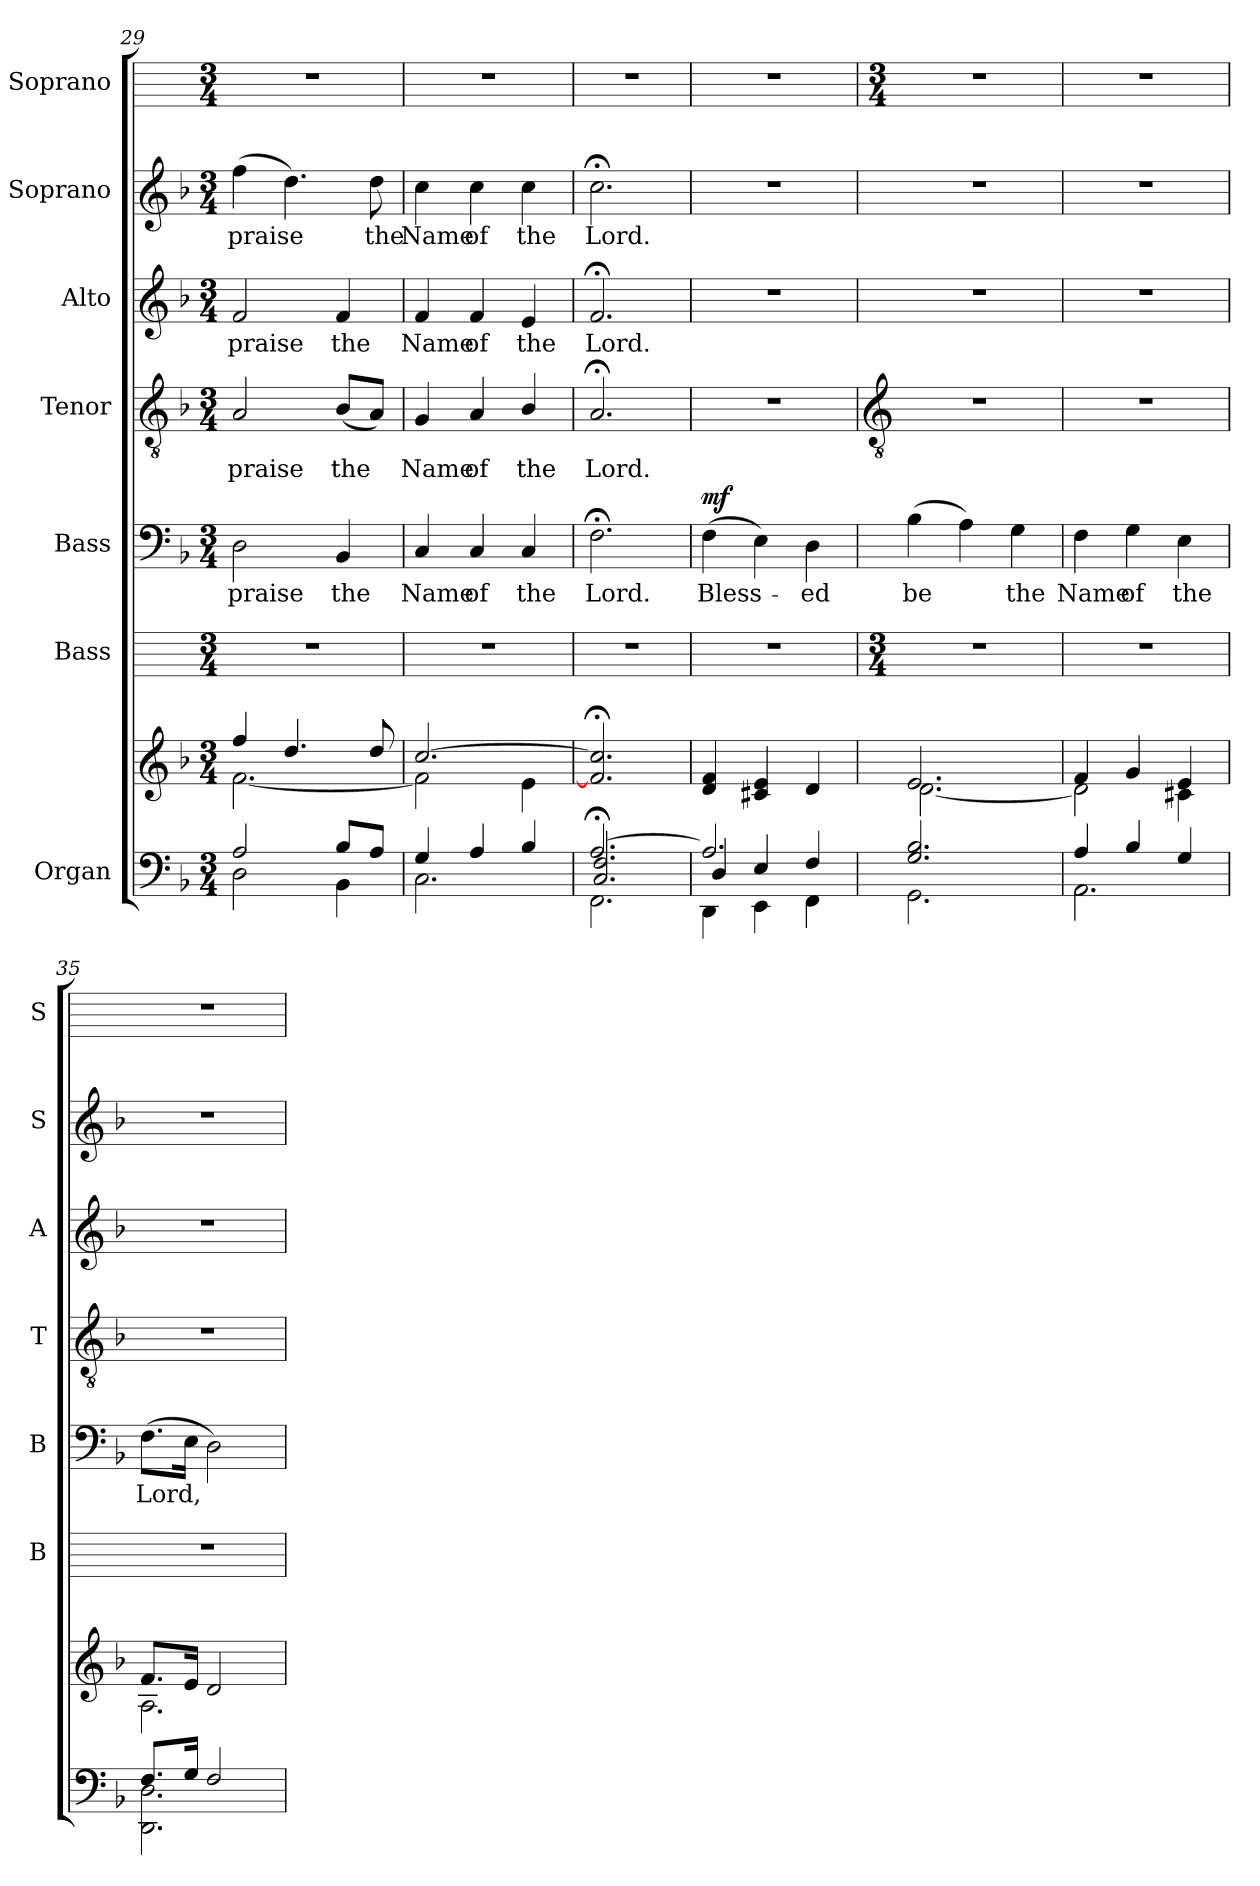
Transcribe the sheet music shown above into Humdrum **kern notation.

**kern	**kern	**kern	**kern	**text	**dynam	**kern	**text	**kern	**text	**kern	**text	**kern
*part7	*part7	*part6	*part5	*part5	*part5	*part4	*part4	*part3	*part3	*part2	*part2	*part1
*staff8	*staff7	*staff6	*staff5	*staff5	*staff5	*staff4	*staff4	*staff3	*staff3	*staff2	*staff2	*staff1
*I"Organ	*	*I"Bass	*I"Bass	*	*	*I"Tenor	*	*I"Alto	*	*I"Soprano	*	*I"Soprano
*	*	*I'B	*I'B	*	*	*I'T	*	*I'A	*	*I'S	*	*I'S
*clefF4	*clefG2	*	*clefF4	*	*	*clefGv2	*	*clefG2	*	*clefG2	*	*
*k[b-]	*k[b-]	*	*k[b-]	*	*	*k[b-]	*	*k[b-]	*	*k[b-]	*	*
*F:	*F:	*	*F:	*	*	*F:	*	*F:	*	*F:	*	*
*M3/4	*M3/4	*M3/4	*M3/4	*	*	*M3/4	*	*M3/4	*	*M3/4	*	*M3/4
=29	=29	=29	=29	=29	=29	=29	=29	=29	=29	=29	=29	=29
*^	*^	*	*	*	*	*	*	*	*	*	*	*
!	!	!	!	!	!	!LO:LY:b	!	!	!LO:LY:b	!	!LO:LY:b	!	!LO:LY:b	!
2A/	2D\	4ff/	[2.f\	2.r	2D	praise	.	2A	praise	2f	praise	(>4ff	praise	2.r
.	.	4.dd/	.	.	.	.	.	.	.	.	.	4.dd)	.	.
!	!	!	!	!	!	!LO:LY:b	!	!	!LO:LY:b	!	!LO:LY:b	!	!	!
8B-/L	4BB-\	.	.	.	4BB-	the	.	(<8B-L	the	4f	the	.	.	.
!	!	!	!	!	!	!	!	!	!	!	!	!	!LO:LY:b	!
8A/J	.	8dd/	.	.	.	.	.	8AJ)	.	.	.	8dd	the	.
=30	=30	=30	=30	=30	=30	=30	=30	=30	=30	=30	=30	=30	=30	=30
!	!	!	!	!	!	!LO:LY:b	!	!	!LO:LY:b	!	!LO:LY:b	!	!LO:LY:b	!
4G/	2.C\	[2.cc/	2f\]	2.r	4C	Name	.	4G	Name	4f	Name	4cc	Name	2.r
!	!	!	!	!	!	!LO:LY:b	!	!	!LO:LY:b	!	!LO:LY:b	!	!LO:LY:b	!
4A/	.	.	.	.	4C	of	.	4A	of	4f	of	4cc	of	.
!	!	!	!	!	!	!LO:LY:b	!	!	!LO:LY:b	!	!LO:LY:b	!	!LO:LY:b	!
4B-/	.	.	4e\	.	4C	the	.	4B-/	the	4e	the	4cc	the	.
=31	=31	=31	=31	=31	=31	=31	=31	=31	=31	=31	=31	=31	=31	=31
*	*^	*	*	*	*	*	*	*	*	*	*	*	*	*
!	!	!	!	!	!	!	!LO:LY:b	!	!	!LO:LY:b	!	!LO:LY:b	!	!LO:LY:b	!
*	*	*	*v	*v	*	*	*	*	*	*	*	*	*	*	*
[2.A/	2.C/ 2.F/	2.FF;\	2.f/];< 2.cc/];<	2.r	2.F;<	Lord.	.	2.A;<	Lord.	2.f;<	Lord.	2.cc;<	Lord.	2.r
=32	=32	=32	=32	=32	=32	=32	=32	=32	=32	=32	=32	=32	=32	=32
!	!	!	!	!	!	!LO:LY:b	!LO:DY:b	!LO:N:vis=1	!	!LO:N:vis=1	!	!LO:N:vis=1	!	!
2.A/]	4D/	4DD\	4d/ 4f/	2.r	(>4F	Bless-	mf	2.r	.	2.r	.	2.r	.	2.r
.	4E/	4EE\	4c#X/ 4e/	.	4E)	.	.	.	.	.	.	.	.	.
!	!	!	!	!	!	!LO:LY:b	!	!	!	!	!	!	!	!
.	4F/	4FF\	4d/	.	4D	ed	.	.	.	.	.	.	.	.
*v	*v	*v	*	*	*	*	*	*	*	*	*	*	*	*
!!LO:LB:g=z
=33	=33	=33	=33	=33	=33	=33	=33	=33	=33	=33	=33	=33
*	*	*	*	*	*	*clefGv2	*	*	*	*	*	*
*	*	*M3/4	*	*	*	*	*	*	*	*	*	*M3/4
*^	*^	*	*	*	*	*	*	*	*	*	*	*
*	*^	*	*	*	*	*	*	*	*	*	*	*	*	*
!	!	!	!	!	!	!	!LO:LY:b	!	!LO:N:vis=1	!	!LO:N:vis=1	!	!LO:N:vis=1	!	!
*	*v	*v	*	*	*	*	*	*	*	*	*	*	*	*	*
2.G/ 2.B-/	2.GG\	2.e	[2.d\	2.r	(>4B-	be	.	2.r	.	2.r	.	2.r	.	2.r
.	.	.	.	.	4A)	.	.	.	.	.	.	.	.	.
!	!	!	!	!	!	!LO:LY:b	!	!	!	!	!	!	!	!
.	.	.	.	.	4G	the	.	.	.	.	.	.	.	.
=34	=34	=34	=34	=34	=34	=34	=34	=34	=34	=34	=34	=34	=34	=34
!	!	!	!	!	!	!LO:LY:b	!	!LO:N:vis=1	!	!LO:N:vis=1	!	!LO:N:vis=1	!	!
4A/	2.AA\	4f	2d\]	2.r	4F	Name	.	2.r	.	2.r	.	2.r	.	2.r
!	!	!	!	!	!	!LO:LY:b	!	!	!	!	!	!	!	!
4B-/	.	4g	.	.	4G	of	.	.	.	.	.	.	.	.
!	!	!	!	!	!	!LO:LY:b	!	!	!	!	!	!	!	!
4G/	.	4e	4c#X\	.	4E	the	.	.	.	.	.	.	.	.
=35	=35	=35	=35	=35	=35	=35	=35	=35	=35	=35	=35	=35	=35	=35
!	!	!	!	!	!	!LO:LY:b	!	!LO:N:vis=1	!	!LO:N:vis=1	!	!LO:N:vis=1	!	!
8.F/L	2.DD\ 2.D\	8.fL	2.A\	2.r	(>8.FL	Lord,	.	2.r	.	2.r	.	2.r	.	2.r
16G/J	.	16eJ	.	.	16EJ	.	.	.	.	.	.	.	.	.
2F/	.	2d	.	.	2D)	.	.	.	.	.	.	.	.	.
*v	*v	*	*	*	*	*	*	*	*	*	*	*	*	*
*	*v	*v	*	*	*	*	*	*	*	*	*	*	*
=	=	=	=	=	=	=	=	=	=	=	=	=
*-	*-	*-	*-	*-	*-	*-	*-	*-	*-	*-	*-	*-
